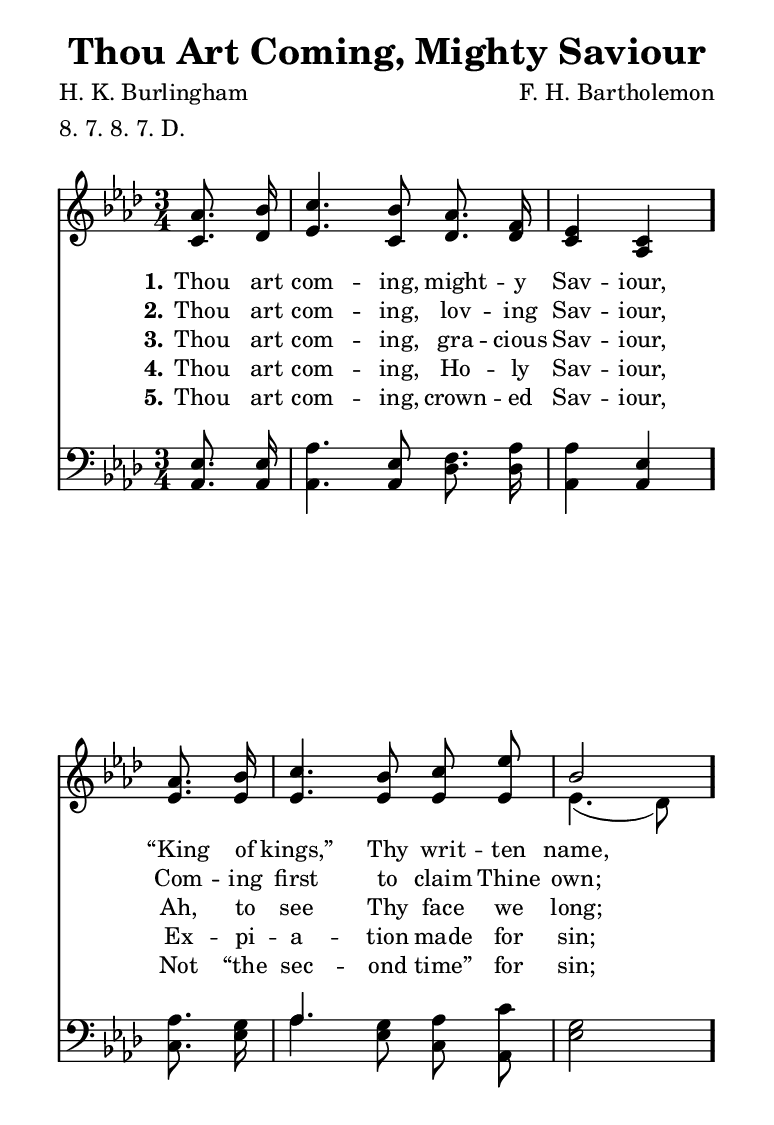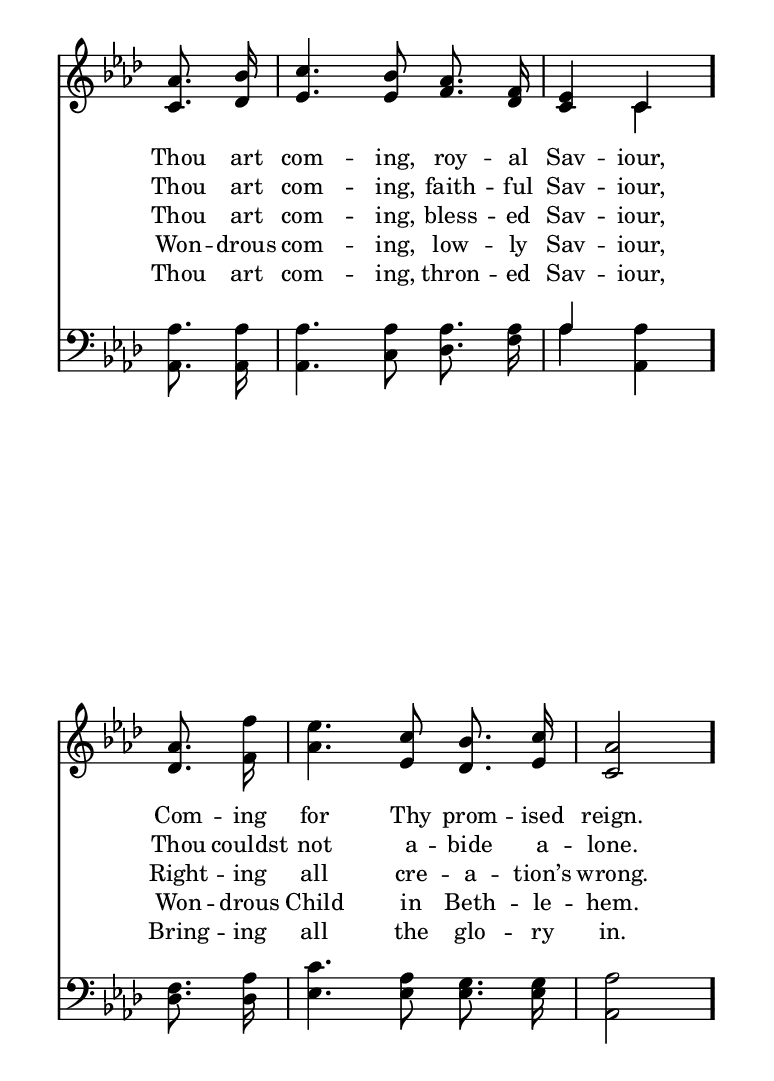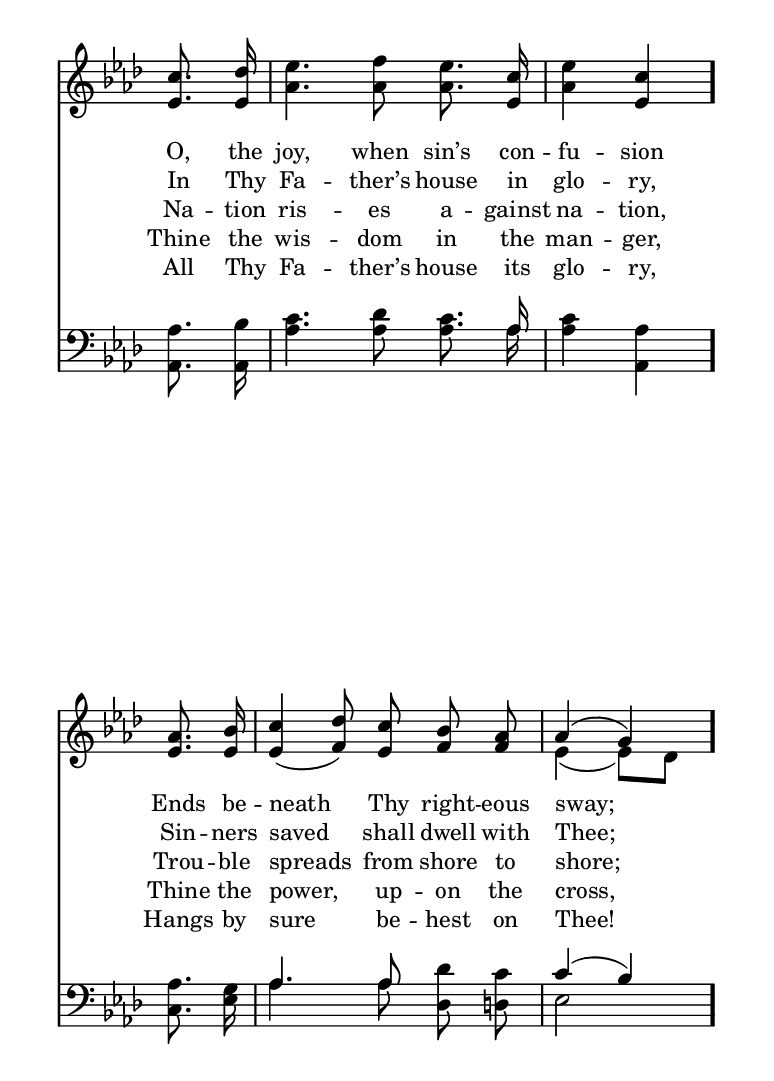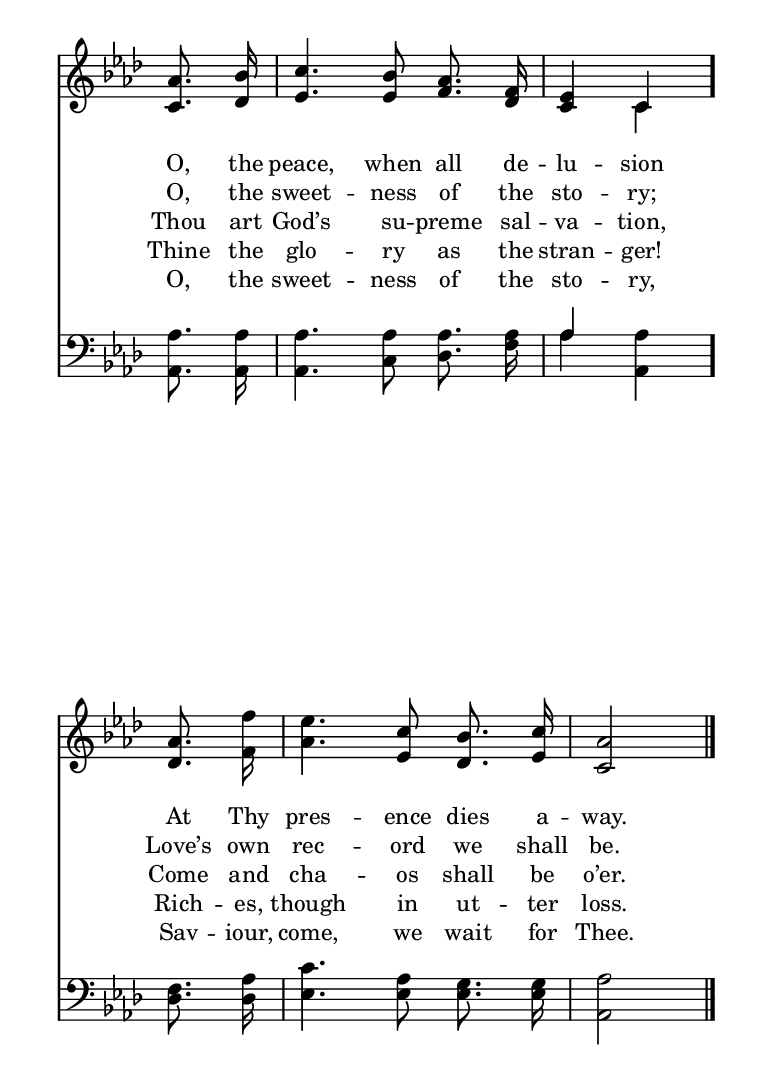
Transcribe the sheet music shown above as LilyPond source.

\include "common/global.ily"
\paper {
  \include "common/paper.ily"
  %ragged-bottom = ##t
  %ragged-last-bottom = ##t
  %systems-per-page = ##f
  %page-count = ##f
}

\header{
  hymnnumber = "272"
  title = "Thou Art Coming, Mighty Saviour"
  tunename = "Autumn"
  meter = "8. 7. 8. 7. D."
  poet = "H. K. Burlingham"
  composer = "F. H. Bartholemon"
  %copyright = ""
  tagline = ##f
}

% for fermata in MIDI
ta = { \tempo 4=80 }
tb = { \tempo 4=40 }

patternAA = { c8. c16 | c4. c8 c8. c16 | c4 c4 }
patternAB = { c8. c16 | c4. c8 c8. c16 | c2 }

patternBA = { c8. c16 | c4. c8 c8 c8   | c2 }
patternBB = { c8. c16 | c4. c8 c8 c8   | c4.( c8) }
patternBC = { c8. c16 | c4( c8) c8 c8 c8 | c4( c4) }
patternBD = { c8. c16 | c4( c8) c8 c8 c8 | c4( c8[) c8] }
patternBE = { c8. c16 | c4.     c8 c8 c8 | c4( c4) }
patternBF = { c8. c16 | c4.     c8 c8 c8 | c2      }

global = {
  \include "common/overrides.ily"
  \override Staff.TimeSignature.style = #'numbered
  \time 3/4
  \override Score.MetronomeMark.transparent = ##t % hide all fermata changes too
  \ta
  \key aes \major
  \partial 4
  \autoBeamOff
}

notesSoprano = {
\global
\relative c'' {

  \changePitch \patternAA { aes bes | c bes aes f | ees c }
  \changePitch \patternBA { aes' bes | c bes c ees | bes }
  \changePitch \patternAA { aes bes | c bes aes f | ees c }
  \changePitch \patternAB { aes' f' | ees c bes c | aes }

  \changePitch \patternAA { c des | ees f ees c | ees c }
  \changePitch \patternBC { aes bes | c des c bes aes | aes g }
  \changePitch \patternAA { aes bes | c bes aes f | ees c }
  \changePitch \patternAB { aes' f' | ees c bes c | aes }

  \bar "|."

}
}

notesAlto = {
\global
\relative e' {

  \changePitch \patternAA { c des | ees c des des | c aes }
  \changePitch \patternBB { ees' ees | ees ees ees ees | ees des }
  \changePitch \patternAA { c des | ees ees f des | c c }
  \changePitch \patternAB { des f | aes ees des ees | c }

  \changePitch \patternAA { ees ees | aes aes aes ees | aes ees }
  \changePitch \patternBD { ees ees | ees f ees f f | ees ees des }
  \changePitch \patternAA { c des | ees ees f des | c c }
  \changePitch \patternAB { des f | aes ees des ees | c }

}
}

notesTenor = {
\global
\relative a {

  \changePitch \patternAA { ees ees | aes ees f aes | aes ees }
  \changePitch \patternBA { aes g | aes g aes c | g }
  \changePitch \patternAA { aes aes | aes aes aes aes | aes aes }
  \changePitch \patternAB { f aes | c aes g g | aes }

  \changePitch \patternAA { aes bes | c des c aes | c aes }
  \changePitch \patternBE { aes g | aes aes des c | c bes }
  \changePitch \patternAA { aes aes | aes aes aes aes | aes aes }
  \changePitch \patternAB { f aes | c aes g g | aes }

}
}

notesBass = {
\global
\relative f, {

  \changePitch \patternAA { aes aes | aes aes des des | aes aes }
  \changePitch \patternBA { c ees | aes ees c aes | ees' }
  \changePitch \patternAA { aes, aes | aes c des f | aes aes, }
  \changePitch \patternAB { des des | ees ees ees ees | aes, }

  \changePitch \patternAA { aes aes | aes' aes aes aes | aes aes, }
  \changePitch \patternBF { c ees | aes aes des, d | ees }
  \changePitch \patternAA { aes, aes | aes c des f | aes aes, }
  \changePitch \patternAB { des des | ees ees ees ees | aes, }

}
}

wordsA = \lyricmode {
\set stanza = "1."

Thou art com -- ing, might -- y Sav -- iour, \bar "."
“King of kings,” Thy writ -- ten name, \bar "." \break
Thou art com -- ing, roy -- al Sav -- iour, \bar "."
Com -- ing for Thy prom -- ised reign. \bar "." \break
O, the joy, when sin’s con -- fu -- sion \bar "."
Ends be -- neath Thy right -- eous sway; \bar "." \break
O, the peace, when all de -- lu -- sion \bar "."
At Thy pres -- ence dies a -- way. \bar "." \break


}

wordsB = \lyricmode {
\set stanza = "2."

Thou art com -- ing, lov -- ing Sav -- iour,
Com -- ing first to claim Thine own;
Thou art com -- ing, faith -- ful Sav -- iour,
Thou couldst not a -- bide a -- lone.
In Thy Fa -- ther’s house in glo -- ry,
Sin -- ners saved shall dwell with Thee;
O, the sweet -- ness of the sto -- ry;
Love’s own rec -- ord we shall be.

}

wordsC = \lyricmode {
\set stanza = "3."

Thou art com -- ing, gra -- cious Sav -- iour,
Ah, to see Thy face we long;
Thou art com -- ing, bless -- ed Sav -- iour,
Right -- ing all cre -- a -- tion’s wrong.
Na -- tion ris -- es a -- gainst na -- tion,
Trou -- ble spreads from shore to shore;
Thou art God’s su -- preme sal -- va -- tion,
Come and cha -- os shall be o’er.

}

wordsD = \lyricmode {
\set stanza = "4."

Thou art com -- ing, Ho -- ly Sav -- iour,
Ex -- pi -- a -- tion made for sin;
Won -- drous com -- ing, low -- ly Sav -- iour,
Won -- drous Child in Beth -- le -- hem.
Thine the wis -- dom in the man -- ger,
Thine the power, up -- on the cross,
Thine the glo -- ry as the stran -- ger!
Rich -- es, though in ut -- ter loss.

}

wordsE = \lyricmode {
\set stanza = "5."

Thou art com -- ing, crown -- ed Sav -- iour,
Not “the sec -- ond time” for sin;
Thou art com -- ing, thron -- ed Sav -- iour,
Bring -- ing all the glo -- ry in.
All Thy Fa -- ther’s house its glo -- ry,
Hangs by sure be -- hest on Thee!
O, the sweet -- ness of the sto -- ry,
Sav -- iour, come, we wait for Thee.

}

\score {
  \context ChoirStaff <<
    \context Staff = upper <<
      \set ChoirStaff.systemStartDelimiter = #'SystemStartBar
      \partcombine #'(2 . 9) \notesSoprano \notesAlto
      \context NullVoice = sopranos { \voiceOne << \notesSoprano >> }
      \context NullVoice = altos { \voiceTwo << \notesAlto >> }
      \context Lyrics = one   \lyricsto sopranos \wordsA
      \context Lyrics = two   \lyricsto sopranos \wordsB
      \context Lyrics = three \lyricsto sopranos \wordsC
      \context Lyrics = four  \lyricsto sopranos \wordsD
      \context Lyrics = five  \lyricsto sopranos \wordsE
    >>
    \context Staff = men <<
      \clef bass
      \partcombine #'(2 . 9) \notesTenor \notesBass
      \context NullVoice = tenors { \voiceOne << \notesTenor >> }
      \context NullVoice = basses { \voiceTwo << \notesBass >> }
    >>
  >>
  \layout {
    \include "common/layout.ily"
  }
  \midi{
    \include "common/midi.ily"
  }
}

\version "2.19.49"  % necessary for upgrading to future LilyPond versions.

% vi:set et ts=2 sw=2 ai nocindent syntax=lilypond:
